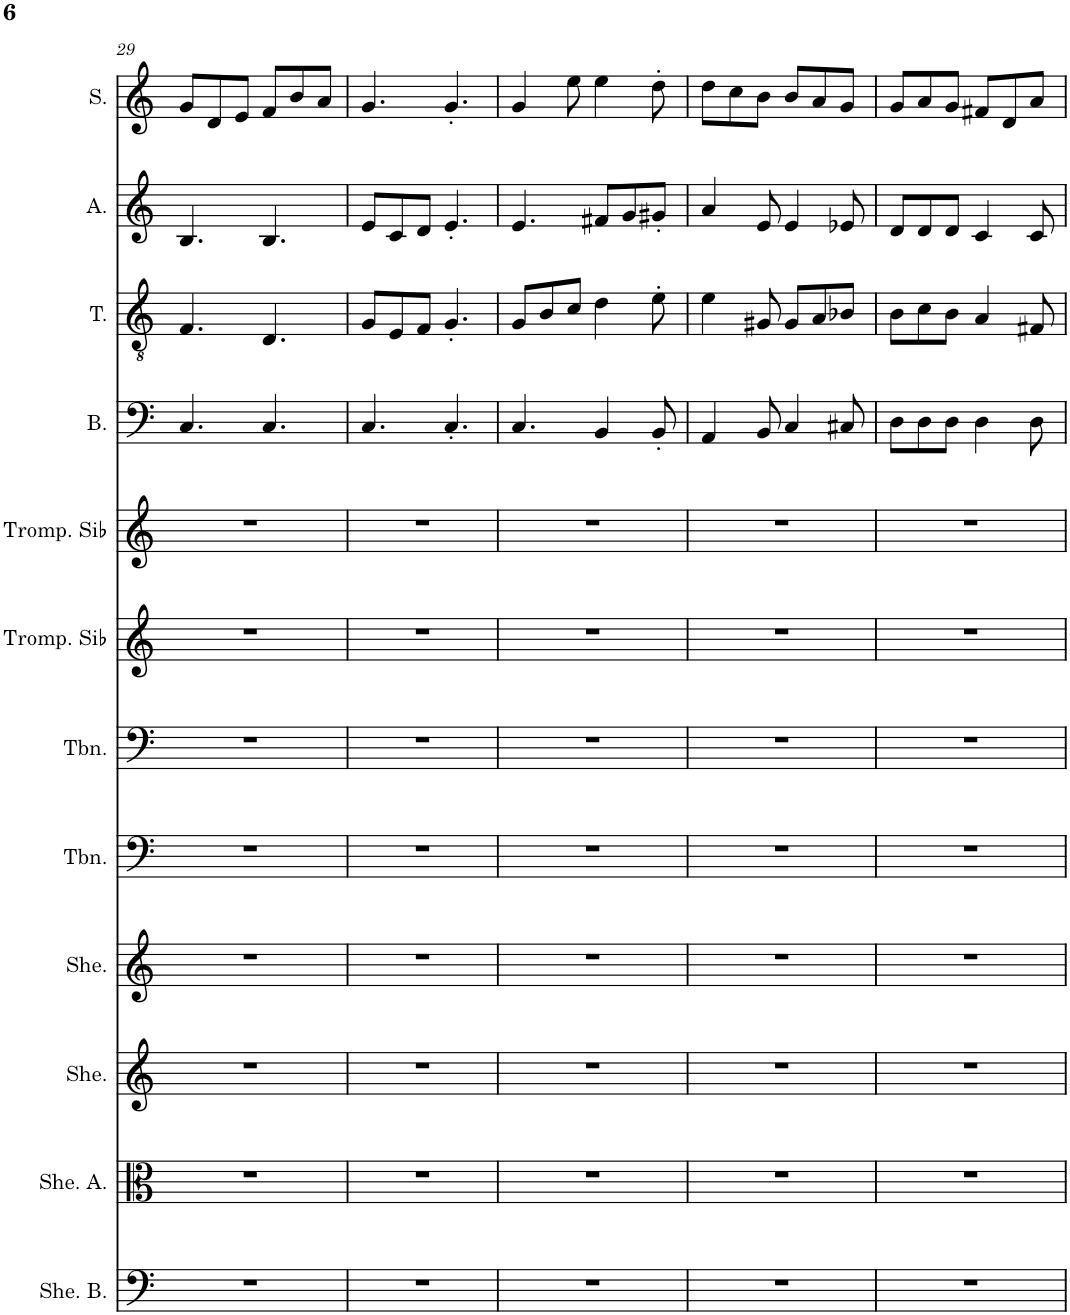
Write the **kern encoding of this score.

**kern	**kern	**kern	**kern	**kern	**kern	**kern	**kern	**kern	**kern	**kern	**kern
*part12	*part11	*part10	*part9	*part8	*part7	*part6	*part5	*part4	*part3	*part2	*part1
*staff12	*staff11	*staff10	*staff9	*staff8	*staff7	*staff6	*staff5	*staff4	*staff3	*staff2	*staff1
*I"Sheng Basse, Harmoniu	*I"Sheng Alto, Harmoniu	*I"Sheng, Harmoniu	*I"Sheng, Reed-Org	*I"Trombone, Solo Bas	*I"Trombone, Solo Ten	*I"Trompette en Sib, Solo Alt	*I"Trompette en Sib, Solo Sop	*I"Basse	*I"Ténor	*I"Alto	*I"Soprano
*I'She. B.	*I'She. A.	*I'She.	*I'She.	*I'Tbn.	*I'Tbn.	*I'Tromp. Sib	*I'Tromp. Sib	*I'B.	*I'T.	*I'A.	*I'S.
!!LO:PB:g=z
*clefF4	*clefC3	*clefG2	*clefG2	*clefF4	*clefF4	*clefG2	*clefG2	*clefF4	*clefGv2	*clefG2	*clefG2
*	*	*	*	*	*	*Trd1c2	*Trd1c2	*	*	*	*
*k[]	*k[]	*k[]	*k[]	*k[]	*k[]	*k[]	*k[]	*k[]	*k[]	*k[]	*k[]
*M6/8	*M6/8	*M6/8	*M6/8	*M6/8	*M6/8	*M6/8	*M6/8	*M6/8	*M6/8	*M6/8	*M6/8
=29	=29	=29	=29	=29	=29	=29	=29	=29	=29	=29	=29
2.r	2.r	2.r	2.r	2.r	2.r	2.r	2.r	4.C/	4.F/	4.B/	8g/L
.	.	.	.	.	.	.	.	.	.	.	8d/
.	.	.	.	.	.	.	.	.	.	.	8e/J
.	.	.	.	.	.	.	.	4.C/	4.D/	4.B/	8f/L
.	.	.	.	.	.	.	.	.	.	.	8b/
.	.	.	.	.	.	.	.	.	.	.	8a/J
=30	=30	=30	=30	=30	=30	=30	=30	=30	=30	=30	=30
2.r	2.r	2.r	2.r	2.r	2.r	2.r	2.r	4.C/	8G/L	8e/L	4.g/
.	.	.	.	.	.	.	.	.	8E/	8c/	.
.	.	.	.	.	.	.	.	.	8F/J	8d/J	.
.	.	.	.	.	.	.	.	4.C'/	4.G'/	4.e'/	4.g'/
=31	=31	=31	=31	=31	=31	=31	=31	=31	=31	=31	=31
2.r	2.r	2.r	2.r	2.r	2.r	2.r	2.r	4.C/	8G/L	4.e/	4g/
.	.	.	.	.	.	.	.	.	8B/	.	.
.	.	.	.	.	.	.	.	.	8c/J	.	8ee\
.	.	.	.	.	.	.	.	4BB/	4d\	8f#X/L	4ee\
.	.	.	.	.	.	.	.	.	.	8g/	.
.	.	.	.	.	.	.	.	8BB'/	8e'\	8g#X'/J	8dd'\
=32	=32	=32	=32	=32	=32	=32	=32	=32	=32	=32	=32
2.r	2.r	2.r	2.r	2.r	2.r	2.r	2.r	4AA/	4e\	4a/	8dd\L
.	.	.	.	.	.	.	.	.	.	.	8cc\
.	.	.	.	.	.	.	.	8BB/	8G#X/	8e/	8b\J
.	.	.	.	.	.	.	.	4C/	8G#/L	4e/	8b/L
.	.	.	.	.	.	.	.	.	8A/	.	8a/
.	.	.	.	.	.	.	.	8C#X/	8B-X/J	8e-X/	8g/J
=33	=33	=33	=33	=33	=33	=33	=33	=33	=33	=33	=33
2.r	2.r	2.r	2.r	2.r	2.r	2.r	2.r	8D\L	8B\L	8d/L	8g/L
.	.	.	.	.	.	.	.	8D\	8c\	8d/	8a/
.	.	.	.	.	.	.	.	8D\J	8B\J	8d/J	8g/J
.	.	.	.	.	.	.	.	4D\	4A/	4c/	8f#X/L
.	.	.	.	.	.	.	.	.	.	.	8d/
.	.	.	.	.	.	.	.	8D\	8F#X/	8c/	8a/J
=	=	=	=	=	=	=	=	=	=	=	=
*-	*-	*-	*-	*-	*-	*-	*-	*-	*-	*-	*-
